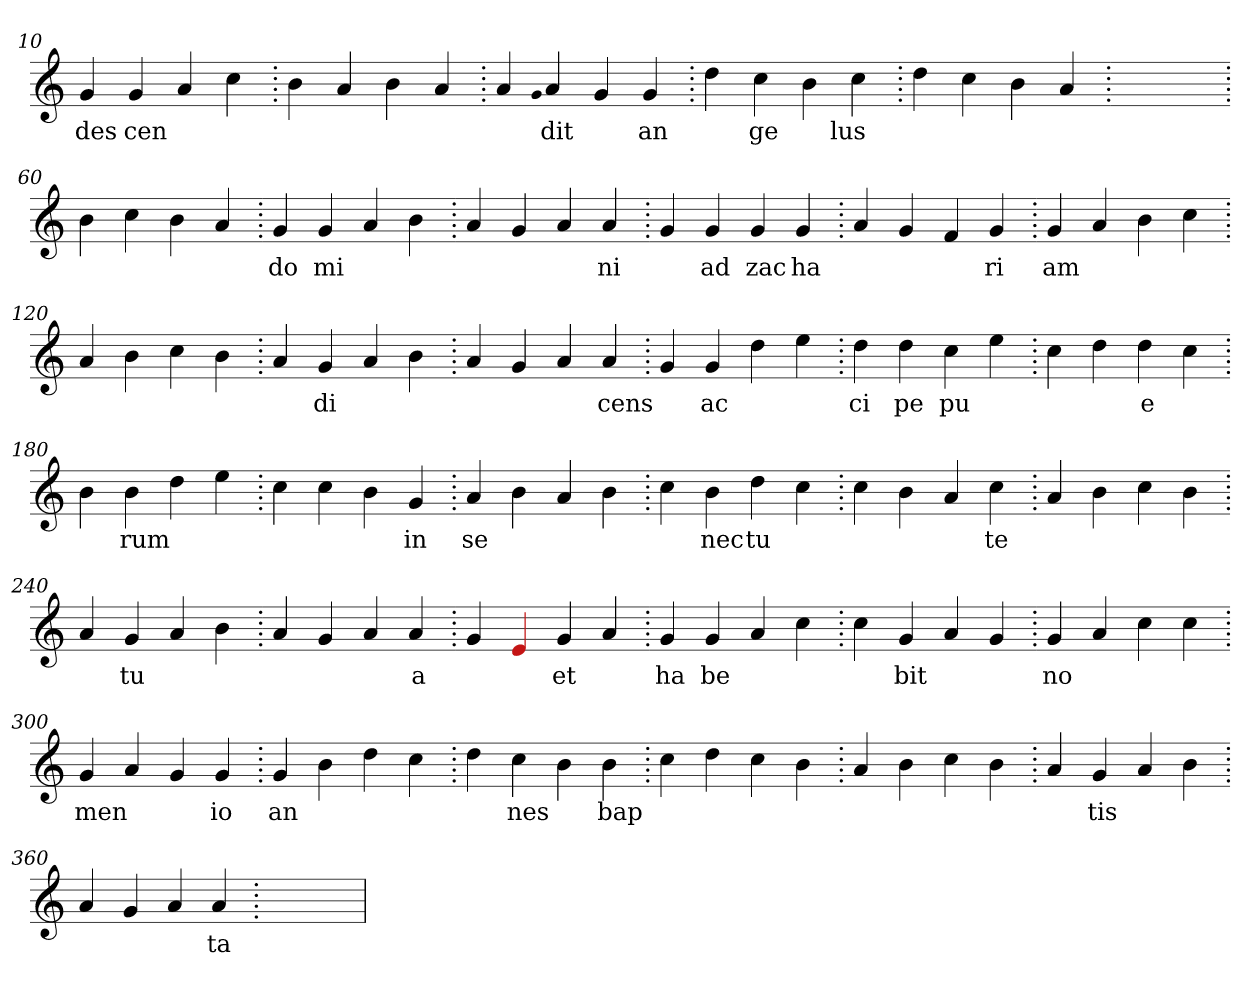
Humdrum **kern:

**kern	**text
*part1	*part1
*staff1	*staff1
*clefG2	*
=10.	=10.
4g	des
4g	cen
4a	.
4cc	.
=20.	=20.
4b	.
4a	.
4b	.
4a	.
=30.	=30.
4a	.
qqg	.
4a	dit
4g	.
4g	an
=40.	=40.
4dd	.
4cc	ge
4b	.
4cc	lus
=50.	=50.
4dd	.
4cc	.
4b	.
4a	.
=60.	=60.
1ryy	.
=60.	=60.
4b	.
4cc	.
4b	.
4a	.
=70.	=70.
4g	do
4g	mi
4a	.
4b	.
=80.	=80.
4a	.
4g	.
4a	.
4a	ni
=90.	=90.
4g	.
4g	ad
4g	zac
4g	ha
=100.	=100.
4a	.
4g	.
4f	.
4g	ri
=110.	=110.
4g	am
4a	.
4b	.
4cc	.
=120.	=120.
4a	.
4b	.
4cc	.
4b	.
=130.	=130.
4a	.
4g	di
4a	.
4b	.
=140.	=140.
4a	.
4g	.
4a	.
4a	cens
=150.	=150.
4g	.
4g	ac
4dd	.
4ee	.
=160.	=160.
4dd	ci
4dd	pe
4cc	pu
4ee	.
=170.	=170.
4cc	.
4dd	.
4dd	e
4cc	.
=180.	=180.
4b	.
4b	rum
4dd	.
4ee	.
=190.	=190.
4cc	.
4cc	.
4b	.
4g	in
=200.	=200.
4a	se
4b	.
4a	.
4b	.
=210.	=210.
4cc	.
4b	nec
4dd	tu
4cc	.
=220.	=220.
4cc	.
4b	.
4a	.
4cc	te
=230.	=230.
4a	.
4b	.
4cc	.
4b	.
=240.	=240.
4a	.
4g	tu
4a	.
4b	.
=250.	=250.
4a	.
4g	.
4a	.
4a	a
=260.	=260.
4g	.
4Re	.
4g	et
4a	.
=270.	=270.
4g	ha
4g	be
4a	.
4cc	.
=280.	=280.
4cc	.
4g	bit
4a	.
4g	.
=290.	=290.
4g	no
4a	.
4cc	.
4cc	.
=300.	=300.
4g	men
4a	.
4g	.
4g	io
=310.	=310.
4g	an
4b	.
4dd	.
4cc	.
=320.	=320.
4dd	.
4cc	nes
4b	.
4b	bap
=330.	=330.
4cc	.
4dd	.
4cc	.
4b	.
=340.	=340.
4a	.
4b	.
4cc	.
4b	.
=350.	=350.
4a	.
4g	tis
4a	.
4b	.
=360.	=360.
4a	.
4g	.
4a	.
4a	ta
=370.	=370.
1ryy	.
=	=
*-	*-
